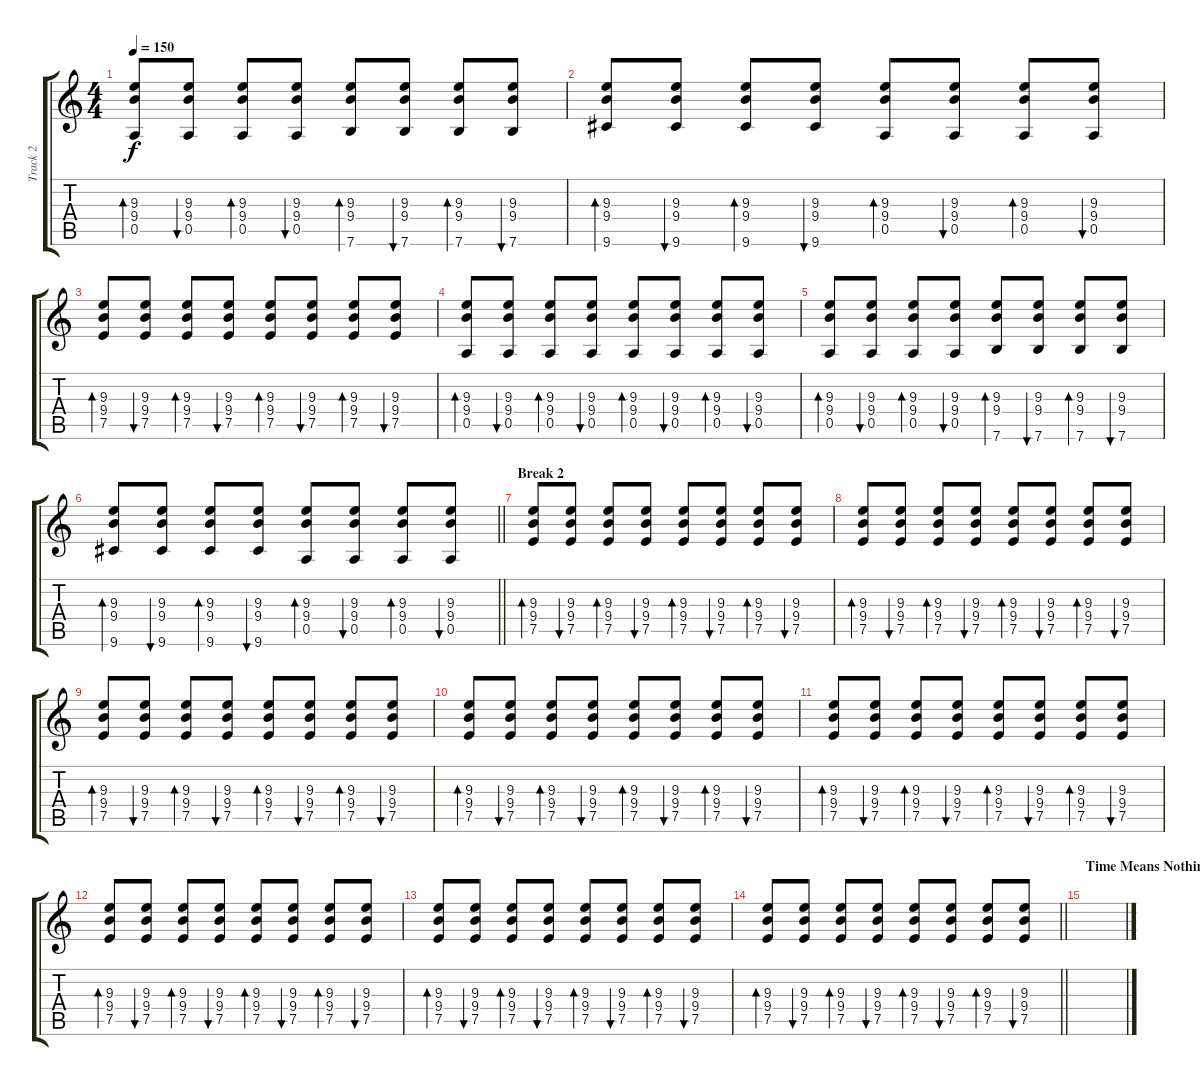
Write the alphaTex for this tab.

\track ("Track 2" "Track 2") {instrument acousticguitarsteel}
\staff {score tabs}
\tuning (E4 B3 G3 D3 A2 E2) {hide}
\ts (4 4)
\tempo 150
\clef g2
\ks c
(9.3 9.4 0.5).8{bd 120 dy f} (9.3 9.4 0.5).8{bu 120} (9.3 9.4 0.5).8{bd 120} (9.3 9.4 0.5).8{bu 120} (9.3 9.4 7.6).8{bd 120} (9.3 9.4 7.6).8{bu 120} (9.3 9.4 7.6).8{bd 120} (9.3 9.4 7.6).8{bu 120} |
(9.3 9.4 9.6).8{bd 120} (9.3 9.4 9.6).8{bu 120} (9.3 9.4 9.6).8{bd 120} (9.3 9.4 9.6).8{bu 120} (9.3 9.4 0.5).8{bd 120} (9.3 9.4 0.5).8{bu 120} (9.3 9.4 0.5).8{bd 120} (9.3 9.4 0.5).8{bu 120} |
(9.3 9.4 7.5).8{bd 120} (9.3 9.4 7.5).8{bu 120} (9.3 9.4 7.5).8{bd 120} (9.3 9.4 7.5).8{bu 120} (9.3 9.4 7.5).8{bd 120} (9.3 9.4 7.5).8{bu 120} (9.3 9.4 7.5).8{bd 120} (9.3 9.4 7.5).8{bu 120} |
(9.3 9.4 0.5).8{bd 120} (9.3 9.4 0.5).8{bu 120} (9.3 9.4 0.5).8{bd 120} (9.3 9.4 0.5).8{bu 120} (9.3 9.4 0.5).8{bd 120} (9.3 9.4 0.5).8{bu 120} (9.3 9.4 0.5).8{bd 120} (9.3 9.4 0.5).8{bu 120} |
(9.3 9.4 0.5).8{bd 120} (9.3 9.4 0.5).8{bu 120} (9.3 9.4 0.5).8{bd 120} (9.3 9.4 0.5).8{bu 120} (9.3 9.4 7.6).8{bd 120} (9.3 9.4 7.6).8{bu 120} (9.3 9.4 7.6).8{bd 120} (9.3 9.4 7.6).8{bu 120} |
\barLineRight lightlight
(9.3 9.4 9.6).8{bd 120} (9.3 9.4 9.6).8{bu 120} (9.3 9.4 9.6).8{bd 120} (9.3 9.4 9.6).8{bu 120} (9.3 9.4 0.5).8{bd 120} (9.3 9.4 0.5).8{bu 120} (9.3 9.4 0.5).8{bd 120} (9.3 9.4 0.5).8{bu 120} |
\section ("" "Break 2")
(9.3 9.4 7.5).8{bd 120} (9.3 9.4 7.5).8{bu 120} (9.3 9.4 7.5).8{bd 120} (9.3 9.4 7.5).8{bu 120} (9.3 9.4 7.5).8{bd 120} (9.3 9.4 7.5).8{bu 120} (9.3 9.4 7.5).8{bd 120} (9.3 9.4 7.5).8{bu 120} |
(9.3 9.4 7.5).8{bd 120} (9.3 9.4 7.5).8{bu 120} (9.3 9.4 7.5).8{bd 120} (9.3 9.4 7.5).8{bu 120} (9.3 9.4 7.5).8{bd 120} (9.3 9.4 7.5).8{bu 120} (9.3 9.4 7.5).8{bd 120} (9.3 9.4 7.5).8{bu 120} |
(9.3 9.4 7.5).8{bd 120} (9.3 9.4 7.5).8{bu 120} (9.3 9.4 7.5).8{bd 120} (9.3 9.4 7.5).8{bu 120} (9.3 9.4 7.5).8{bd 120} (9.3 9.4 7.5).8{bu 120} (9.3 9.4 7.5).8{bd 120} (9.3 9.4 7.5).8{bu 120} |
(9.3 9.4 7.5).8{bd 120} (9.3 9.4 7.5).8{bu 120} (9.3 9.4 7.5).8{bd 120} (9.3 9.4 7.5).8{bu 120} (9.3 9.4 7.5).8{bd 120} (9.3 9.4 7.5).8{bu 120} (9.3 9.4 7.5).8{bd 120} (9.3 9.4 7.5).8{bu 120} |
(9.3 9.4 7.5).8{bd 120} (9.3 9.4 7.5).8{bu 120} (9.3 9.4 7.5).8{bd 120} (9.3 9.4 7.5).8{bu 120} (9.3 9.4 7.5).8{bd 120} (9.3 9.4 7.5).8{bu 120} (9.3 9.4 7.5).8{bd 120} (9.3 9.4 7.5).8{bu 120} |
(9.3 9.4 7.5).8{bd 120} (9.3 9.4 7.5).8{bu 120} (9.3 9.4 7.5).8{bd 120} (9.3 9.4 7.5).8{bu 120} (9.3 9.4 7.5).8{bd 120} (9.3 9.4 7.5).8{bu 120} (9.3 9.4 7.5).8{bd 120} (9.3 9.4 7.5).8{bu 120} |
(9.3 9.4 7.5).8{bd 120} (9.3 9.4 7.5).8{bu 120} (9.3 9.4 7.5).8{bd 120} (9.3 9.4 7.5).8{bu 120} (9.3 9.4 7.5).8{bd 120} (9.3 9.4 7.5).8{bu 120} (9.3 9.4 7.5).8{bd 120} (9.3 9.4 7.5).8{bu 120} |
\barLineRight lightlight
(9.3 9.4 7.5).8{bd 120} (9.3 9.4 7.5).8{bu 120} (9.3 9.4 7.5).8{bd 120} (9.3 9.4 7.5).8{bu 120} (9.3 9.4 7.5).8{bd 120} (9.3 9.4 7.5).8{bu 120} (9.3 9.4 7.5).8{bd 120} (9.3 9.4 7.5).8{bu 120} |
\section ("" "Time Means Nothing (unfinished)")
